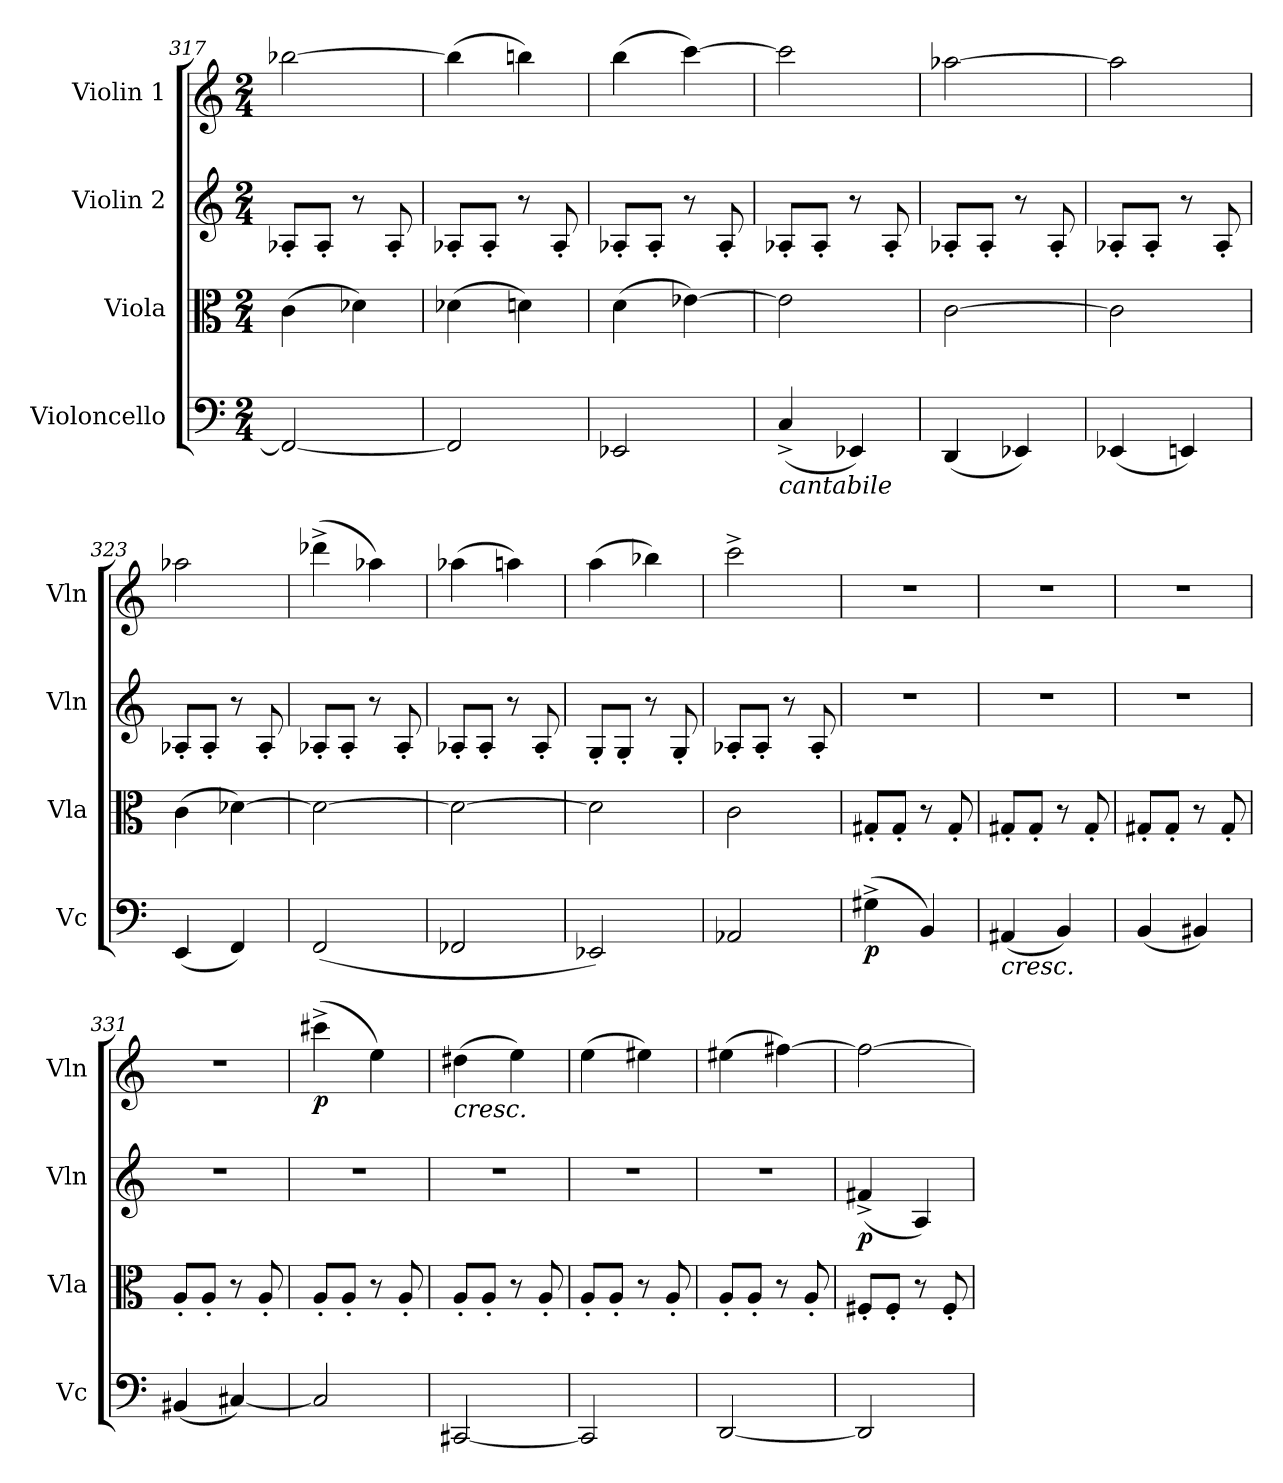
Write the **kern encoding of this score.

**kern	**dynam	**kern	**kern	**dynam	**kern	**dynam
*part4	*part4	*part3	*part2	*part2	*part1	*part1
*staff4	*staff4	*staff3	*staff2	*staff2	*staff1	*staff1
*I"Violoncello	*	*I"Viola	*I"Violin 2	*	*I"Violin 1	*
*I'Vc	*	*I'Vla	*I'Vln	*	*I'Vln	*
!!LO:LB:g=z
*clefF4	*	*clefC3	*clefG2	*	*clefG2	*
*k[]	*	*k[]	*k[]	*	*k[]	*
*M2/4	*	*M2/4	*M2/4	*	*M2/4	*
=317	=317	=317	=317	=317	=317	=317
2FF-/_	.	(4c\	8A-X'/L	.	[2bb-X\	.
.	.	.	8A-'/J	.	.	.
.	.	4d-X\)	8r	.	.	.
.	.	.	8A-'/	.	.	.
=318	=318	=318	=318	=318	=318	=318
2FF-/]	.	(4d-X\	8A-X'/L	.	(4bb-\]	.
.	.	.	8A-'/J	.	.	.
.	.	4dn\)	8r	.	4bbn\)	.
.	.	.	8A-'/	.	.	.
=319	=319	=319	=319	=319	=319	=319
2EE-X/	.	(4d\	8A-X'/L	.	(4bb\	.
.	.	.	8A-'/J	.	.	.
.	.	[4e-X\)	8r	.	[4ccc\)	.
.	.	.	8A-'/	.	.	.
=320	=320	=320	=320	=320	=320	=320
!LO:TX:b:i:t=cantabile	!	!	!	!	!	!
(4C^>/	.	2e-\]	8A-X'/L	.	2ccc\]	.
.	.	.	8A-'/J	.	.	.
4EE-X/)	.	.	8r	.	.	.
.	.	.	8A-'/	.	.	.
=321	=321	=321	=321	=321	=321	=321
(4DD/	.	[2c\	8A-X'/L	.	[2aa-X\	.
.	.	.	8A-'/J	.	.	.
4EE-X/)	.	.	8r	.	.	.
.	.	.	8A-'/	.	.	.
=322	=322	=322	=322	=322	=322	=322
(4EE-X/	.	2c\]	8A-X'/L	.	2aa-\]	.
.	.	.	8A-'/J	.	.	.
4EEn/)	.	.	8r	.	.	.
.	.	.	8A-'/	.	.	.
=323	=323	=323	=323	=323	=323	=323
(4EE/	.	(4c\	8A-X'/L	.	2aa-X\	.
.	.	.	8A-'/J	.	.	.
4FF/)	.	[4d-X\)	8r	.	.	.
.	.	.	8A-'/	.	.	.
=324	=324	=324	=324	=324	=324	=324
(<2FF/	.	2d-\_	8A-X'/L	.	(4ddd-X^\	.
.	.	.	8A-'/J	.	.	.
.	.	.	8r	.	4aa-X\)	.
.	.	.	8A-'/	.	.	.
=325	=325	=325	=325	=325	=325	=325
2FF-X/	.	2d-\_	8A-X'/L	.	(4aa-X\	.
.	.	.	8A-'/J	.	.	.
.	.	.	8r	.	4aan\)	.
.	.	.	8A-'/	.	.	.
!!LO:LB:g=z
=326	=326	=326	=326	=326	=326	=326
2EE-X/)	.	2d-\]	8G'/L	.	(4aa\	.
.	.	.	8G'/J	.	.	.
.	.	.	8r	.	4bb-X\)	.
.	.	.	8G'/	.	.	.
=327	=327	=327	=327	=327	=327	=327
2AA-X/	.	2c\	8A-X'/L	.	2ccc^\	.
.	.	.	8A-'/J	.	.	.
.	.	.	8r	.	.	.
.	.	.	8A-'/	.	.	.
!!LO:PB:g=z
=328	=328	=328	=328	=328	=328	=328
!	!LO:DY:b	!	!	!	!	!
(4G#X^\	p	8G#X'/L	2r	.	2r	.
.	.	8G#'/J	.	.	.	.
4BB/)	.	8r	.	.	.	.
.	.	8G#'/	.	.	.	.
=329	=329	=329	=329	=329	=329	=329
!LO:TX:b:i:t=cresc.	!	!	!	!	!	!
(4AA#X/	.	8G#X'/L	2r	.	2r	.
.	.	8G#'/J	.	.	.	.
4BB/)	.	8r	.	.	.	.
.	.	8G#'/	.	.	.	.
=330	=330	=330	=330	=330	=330	=330
(4BB/	.	8G#X'/L	2r	.	2r	.
.	.	8G#'/J	.	.	.	.
4BB#X/)	.	8r	.	.	.	.
.	.	8G#'/	.	.	.	.
=331	=331	=331	=331	=331	=331	=331
(4BB#X/	.	8A'/L	2r	.	2r	.
.	.	8A'/J	.	.	.	.
[4C#X/)	.	8r	.	.	.	.
.	.	8A'/	.	.	.	.
=332	=332	=332	=332	=332	=332	=332
!	!	!	!	!	!	!LO:DY:b
2C#/]	.	8A'/L	2r	.	(4ccc#X^\	p
.	.	8A'/J	.	.	.	.
.	.	8r	.	.	4ee\)	.
.	.	8A'/	.	.	.	.
=333	=333	=333	=333	=333	=333	=333
!	!	!	!	!	!LO:TX:b:i:t=cresc.	!
[2CC#X/	.	8A'/L	2r	.	(4dd#X\	.
.	.	8A'/J	.	.	.	.
.	.	8r	.	.	4ee\)	.
.	.	8A'/	.	.	.	.
=334	=334	=334	=334	=334	=334	=334
2CC#/]	.	8A'/L	2r	.	(4ee\	.
.	.	8A'/J	.	.	.	.
.	.	8r	.	.	4ee#X\)	.
.	.	8A'/	.	.	.	.
=335	=335	=335	=335	=335	=335	=335
[2DD/	.	8A'/L	2r	.	(4ee#X\	.
.	.	8A'/J	.	.	.	.
.	.	8r	.	.	[4ff#X\)	.
.	.	8A'/	.	.	.	.
=336	=336	=336	=336	=336	=336	=336
!	!	!	!	!LO:DY:b	!	!
2DD/]	.	8F#X'/L	(4f#X^>/	p	2ff#\_	.
.	.	8F#'/J	.	.	.	.
.	.	8r	4A/)	.	.	.
.	.	8F#'/	.	.	.	.
=	=	=	=	=	=	=
*-	*-	*-	*-	*-	*-	*-
